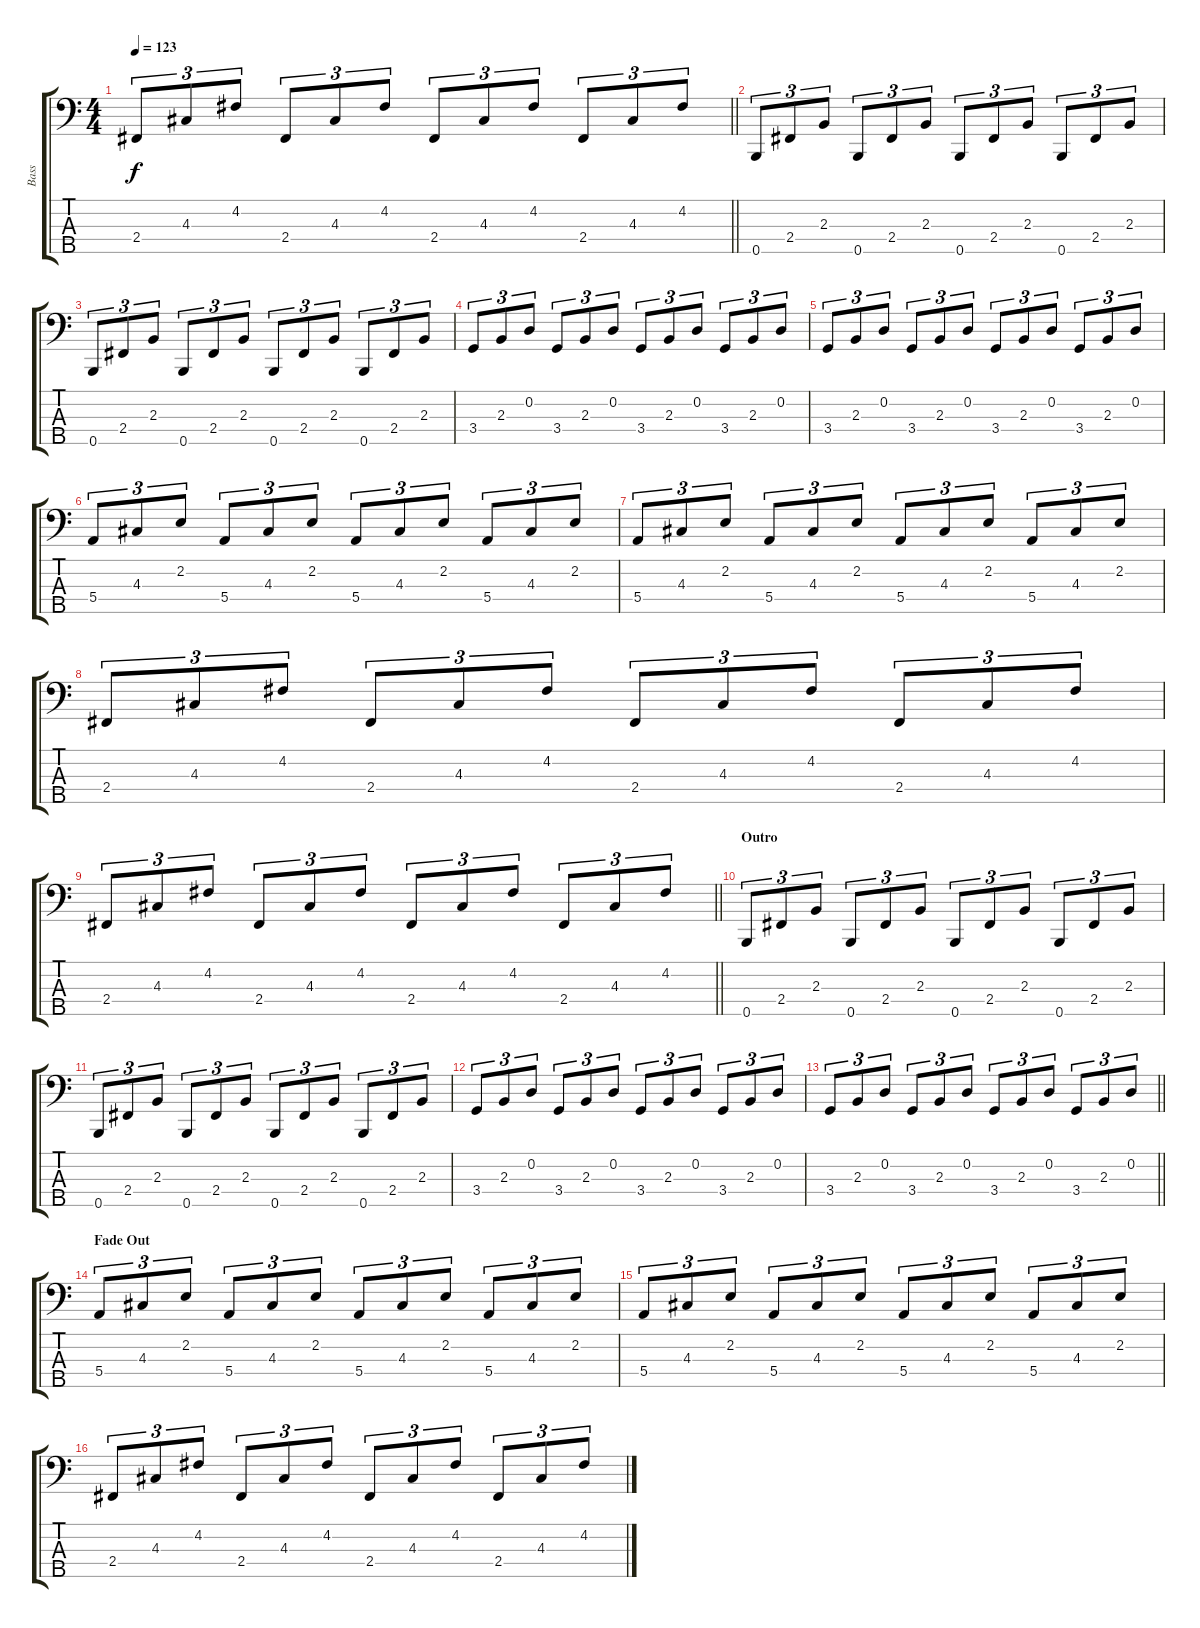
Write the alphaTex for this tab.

\track ("Bass" "Bass") {instrument electricbassfinger}
\staff {score tabs}
\tuning (G2 D2 A1 E1 B0) {hide}
\ts (4 4)
\tempo 123
\clef f4
\barLineRight lightlight
\ks c
2.4.8{tu (3 2) dy f} 4.3.8{tu (3 2)} 4.2.8{tu (3 2)} 2.4.8{tu (3 2)} 4.3.8{tu (3 2)} 4.2.8{tu (3 2)} 2.4.8{tu (3 2)} 4.3.8{tu (3 2)} 4.2.8{tu (3 2)} 2.4.8{tu (3 2)} 4.3.8{tu (3 2)} 4.2.8{tu (3 2)} |
\section ("" "")
0.5.8{tu (3 2)} 2.4.8{tu (3 2)} 2.3.8{tu (3 2)} 0.5.8{tu (3 2)} 2.4.8{tu (3 2)} 2.3.8{tu (3 2)} 0.5.8{tu (3 2)} 2.4.8{tu (3 2)} 2.3.8{tu (3 2)} 0.5.8{tu (3 2)} 2.4.8{tu (3 2)} 2.3.8{tu (3 2)} |
0.5.8{tu (3 2)} 2.4.8{tu (3 2)} 2.3.8{tu (3 2)} 0.5.8{tu (3 2)} 2.4.8{tu (3 2)} 2.3.8{tu (3 2)} 0.5.8{tu (3 2)} 2.4.8{tu (3 2)} 2.3.8{tu (3 2)} 0.5.8{tu (3 2)} 2.4.8{tu (3 2)} 2.3.8{tu (3 2)} |
3.4.8{tu (3 2)} 2.3.8{tu (3 2)} 0.2.8{tu (3 2)} 3.4.8{tu (3 2)} 2.3.8{tu (3 2)} 0.2.8{tu (3 2)} 3.4.8{tu (3 2)} 2.3.8{tu (3 2)} 0.2.8{tu (3 2)} 3.4.8{tu (3 2)} 2.3.8{tu (3 2)} 0.2.8{tu (3 2)} |
3.4.8{tu (3 2)} 2.3.8{tu (3 2)} 0.2.8{tu (3 2)} 3.4.8{tu (3 2)} 2.3.8{tu (3 2)} 0.2.8{tu (3 2)} 3.4.8{tu (3 2)} 2.3.8{tu (3 2)} 0.2.8{tu (3 2)} 3.4.8{tu (3 2)} 2.3.8{tu (3 2)} 0.2.8{tu (3 2)} |
5.4.8{tu (3 2)} 4.3.8{tu (3 2)} 2.2.8{tu (3 2)} 5.4.8{tu (3 2)} 4.3.8{tu (3 2)} 2.2.8{tu (3 2)} 5.4.8{tu (3 2)} 4.3.8{tu (3 2)} 2.2.8{tu (3 2)} 5.4.8{tu (3 2)} 4.3.8{tu (3 2)} 2.2.8{tu (3 2)} |
5.4.8{tu (3 2)} 4.3.8{tu (3 2)} 2.2.8{tu (3 2)} 5.4.8{tu (3 2)} 4.3.8{tu (3 2)} 2.2.8{tu (3 2)} 5.4.8{tu (3 2)} 4.3.8{tu (3 2)} 2.2.8{tu (3 2)} 5.4.8{tu (3 2)} 4.3.8{tu (3 2)} 2.2.8{tu (3 2)} |
2.4.8{tu (3 2)} 4.3.8{tu (3 2)} 4.2.8{tu (3 2)} 2.4.8{tu (3 2)} 4.3.8{tu (3 2)} 4.2.8{tu (3 2)} 2.4.8{tu (3 2)} 4.3.8{tu (3 2)} 4.2.8{tu (3 2)} 2.4.8{tu (3 2)} 4.3.8{tu (3 2)} 4.2.8{tu (3 2)} |
\barLineRight lightlight
2.4.8{tu (3 2)} 4.3.8{tu (3 2)} 4.2.8{tu (3 2)} 2.4.8{tu (3 2)} 4.3.8{tu (3 2)} 4.2.8{tu (3 2)} 2.4.8{tu (3 2)} 4.3.8{tu (3 2)} 4.2.8{tu (3 2)} 2.4.8{tu (3 2)} 4.3.8{tu (3 2)} 4.2.8{tu (3 2)} |
\section ("" "Outro")
0.5.8{tu (3 2)} 2.4.8{tu (3 2)} 2.3.8{tu (3 2)} 0.5.8{tu (3 2)} 2.4.8{tu (3 2)} 2.3.8{tu (3 2)} 0.5.8{tu (3 2)} 2.4.8{tu (3 2)} 2.3.8{tu (3 2)} 0.5.8{tu (3 2)} 2.4.8{tu (3 2)} 2.3.8{tu (3 2)} |
0.5.8{tu (3 2)} 2.4.8{tu (3 2)} 2.3.8{tu (3 2)} 0.5.8{tu (3 2)} 2.4.8{tu (3 2)} 2.3.8{tu (3 2)} 0.5.8{tu (3 2)} 2.4.8{tu (3 2)} 2.3.8{tu (3 2)} 0.5.8{tu (3 2)} 2.4.8{tu (3 2)} 2.3.8{tu (3 2)} |
3.4.8{tu (3 2)} 2.3.8{tu (3 2)} 0.2.8{tu (3 2)} 3.4.8{tu (3 2)} 2.3.8{tu (3 2)} 0.2.8{tu (3 2)} 3.4.8{tu (3 2)} 2.3.8{tu (3 2)} 0.2.8{tu (3 2)} 3.4.8{tu (3 2)} 2.3.8{tu (3 2)} 0.2.8{tu (3 2)} |
\barLineRight lightlight
3.4.8{tu (3 2)} 2.3.8{tu (3 2)} 0.2.8{tu (3 2)} 3.4.8{tu (3 2)} 2.3.8{tu (3 2)} 0.2.8{tu (3 2)} 3.4.8{tu (3 2)} 2.3.8{tu (3 2)} 0.2.8{tu (3 2)} 3.4.8{tu (3 2)} 2.3.8{tu (3 2)} 0.2.8{tu (3 2)} |
\section ("" "Fade Out")
5.4.8{tu (3 2) volume 10} 4.3.8{tu (3 2)} 2.2.8{tu (3 2)} 5.4.8{tu (3 2)} 4.3.8{tu (3 2)} 2.2.8{tu (3 2)} 5.4.8{tu (3 2)} 4.3.8{tu (3 2)} 2.2.8{tu (3 2)} 5.4.8{tu (3 2)} 4.3.8{tu (3 2)} 2.2.8{tu (3 2)} |
5.4.8{tu (3 2)} 4.3.8{tu (3 2)} 2.2.8{tu (3 2)} 5.4.8{tu (3 2)} 4.3.8{tu (3 2)} 2.2.8{tu (3 2)} 5.4.8{tu (3 2)} 4.3.8{tu (3 2)} 2.2.8{tu (3 2)} 5.4.8{tu (3 2)} 4.3.8{tu (3 2)} 2.2.8{tu (3 2)} |
2.4.8{tu (3 2)} 4.3.8{tu (3 2)} 4.2.8{tu (3 2)} 2.4.8{tu (3 2)} 4.3.8{tu (3 2)} 4.2.8{tu (3 2)} 2.4.8{tu (3 2)} 4.3.8{tu (3 2)} 4.2.8{tu (3 2)} 2.4.8{tu (3 2)} 4.3.8{tu (3 2)} 4.2.8{tu (3 2)}
